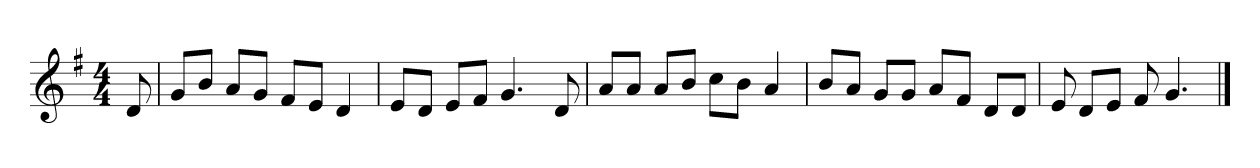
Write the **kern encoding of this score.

**kern
*part1
*staff1
*k[f#]
*M4/4
*MM120
=
8d
=1
8gL
8bJ
8aL
8gJ
8f#L
8eJ
4d
=2
8eL
8dJ
8eL
8f#J
4.g
8d
=3
8aL
8aJ
8aL
8bJ
8ccL
8bJ
4a
=4
8bL
8aJ
8gL
8gJ
8aL
8f#J
8dL
8dJ
=5
8e
8dL
8eJ
8f#
4.g
==
*-
